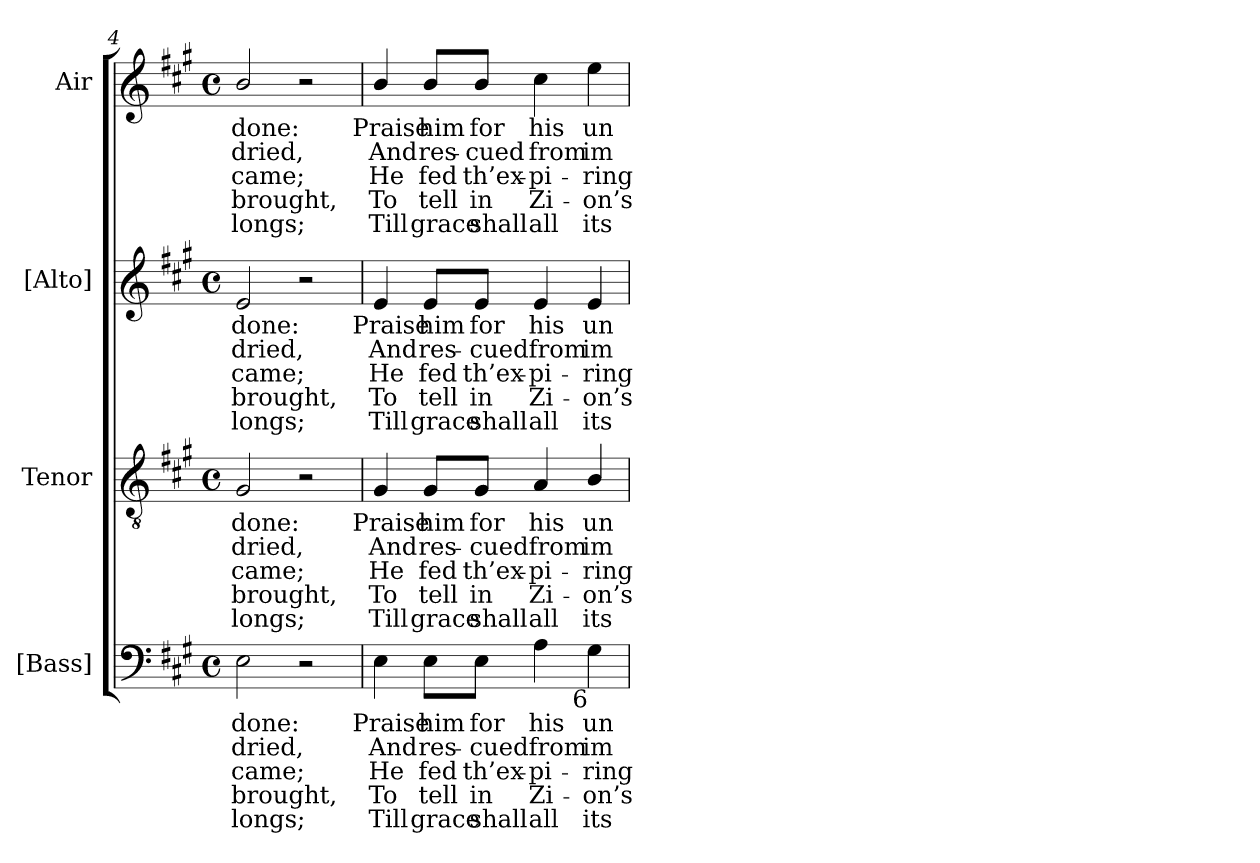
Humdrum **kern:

**kern	**text	**text	**text	**text	**text	**kern	**text	**text	**text	**text	**text	**kern	**text	**text	**text	**text	**text	**kern	**text	**text	**text	**text	**text
*part4	*part4	*part4	*part4	*part4	*part4	*part3	*part3	*part3	*part3	*part3	*part3	*part2	*part2	*part2	*part2	*part2	*part2	*part1	*part1	*part1	*part1	*part1	*part1
*staff4	*staff4	*staff4	*staff4	*staff4	*staff4	*staff3	*staff3	*staff3	*staff3	*staff3	*staff3	*staff2	*staff2	*staff2	*staff2	*staff2	*staff2	*staff1	*staff1	*staff1	*staff1	*staff1	*staff1
*I"[Bass]	*	*	*	*	*	*I"Tenor	*	*	*	*	*	*I"[Alto]	*	*	*	*	*	*I"Air	*	*	*	*	*
*I'B.	*	*	*	*	*	*I'T.	*	*	*	*	*	*I'A.	*	*	*	*	*	*	*	*	*	*	*
*clefF4	*	*	*	*	*	*clefGv2	*	*	*	*	*	*clefG2	*	*	*	*	*	*clefG2	*	*	*	*	*
*	*	*	*	*	*	*ITrd7c12	*	*	*	*	*	*	*	*	*	*	*	*	*	*	*	*	*
*k[f#c#g#]	*	*	*	*	*	*k[f#c#g#]	*	*	*	*	*	*k[f#c#g#]	*	*	*	*	*	*k[f#c#g#]	*	*	*	*	*
*A:	*	*	*	*	*	*A:	*	*	*	*	*	*A:	*	*	*	*	*	*A:	*	*	*	*	*
*M4/4	*	*	*	*	*	*M4/4	*	*	*	*	*	*M4/4	*	*	*	*	*	*M4/4	*	*	*	*	*
*met(c)	*	*	*	*	*	*met(c)	*	*	*	*	*	*met(c)	*	*	*	*	*	*met(c)	*	*	*	*	*
=4	=4	=4	=4	=4	=4	=4	=4	=4	=4	=4	=4	=4	=4	=4	=4	=4	=4	=4	=4	=4	=4	=4	=4
!	!LO:LY:b:color=#000000	!LO:LY:b:color=#000000	!LO:LY:b:color=#000000	!LO:LY:b:color=#000000	!LO:LY:b:color=#000000	!	!	!	!	!	!	!	!	!	!	!	!	!	!	!	!	!	!
!	!	!	!	!	!	!	!LO:LY:b:color=#000000	!LO:LY:b:color=#000000	!LO:LY:b:color=#000000	!LO:LY:b:color=#000000	!LO:LY:b:color=#000000	!	!	!	!	!	!	!	!	!	!	!	!
!	!	!	!	!	!	!	!	!	!	!	!	!	!LO:LY:b:color=#000000	!LO:LY:b:color=#000000	!LO:LY:b:color=#000000	!LO:LY:b:color=#000000	!LO:LY:b:color=#000000	!	!	!	!	!	!
!	!	!	!	!	!	!	!	!	!	!	!	!	!	!	!	!	!	!	!LO:LY:b:color=#000000	!LO:LY:b:color=#000000	!LO:LY:b:color=#000000	!LO:LY:b:color=#000000	!LO:LY:b:color=#000000
2Ei\	done:	dried,	-came;	brought,	longs;	2GG#i/	done:	dried,	-came;	brought,	longs;	2ei/	done:	dried,	-came;	brought,	longs;	2bi/	done:	dried,	-came;	brought,	longs;
2r	.	.	.	.	.	2r	.	.	.	.	.	2r	.	.	.	.	.	2r	.	.	.	.	.
!!LO:PB:g=z
=5	=5	=5	=5	=5	=5	=5	=5	=5	=5	=5	=5	=5	=5	=5	=5	=5	=5	=5	=5	=5	=5	=5	=5
!	!LO:LY:b:color=#000000	!LO:LY:b:color=#000000	!LO:LY:b:color=#000000	!LO:LY:b:color=#000000	!LO:LY:b:color=#000000	!	!	!	!	!	!	!	!	!	!	!	!	!	!	!	!	!	!
!	!	!	!	!	!	!	!LO:LY:b:color=#000000	!LO:LY:b:color=#000000	!LO:LY:b:color=#000000	!LO:LY:b:color=#000000	!LO:LY:b:color=#000000	!	!	!	!	!	!	!	!	!	!	!	!
!	!	!	!	!	!	!	!	!	!	!	!	!	!LO:LY:b:color=#000000	!LO:LY:b:color=#000000	!LO:LY:b:color=#000000	!LO:LY:b:color=#000000	!LO:LY:b:color=#000000	!	!	!	!	!	!
!	!	!	!	!	!	!	!	!	!	!	!	!	!	!	!	!	!	!	!LO:LY:b:color=#000000	!LO:LY:b:color=#000000	!LO:LY:b:color=#000000	!LO:LY:b:color=#000000	!LO:LY:b:color=#000000
4Ei\	Praise	And	He	To	Till	4GG#i/	Praise	And	He	To	Till	4ei/	Praise	And	He	To	Till	4bi/	Praise	And	He	To	Till
!	!LO:LY:b:color=#000000	!LO:LY:b:color=#000000	!LO:LY:b:color=#000000	!LO:LY:b:color=#000000	!LO:LY:b:color=#000000	!	!	!	!	!	!	!	!	!	!	!	!	!	!	!	!	!	!
!	!	!	!	!	!	!	!LO:LY:b:color=#000000	!LO:LY:b:color=#000000	!LO:LY:b:color=#000000	!LO:LY:b:color=#000000	!LO:LY:b:color=#000000	!	!	!	!	!	!	!	!	!	!	!	!
!	!	!	!	!	!	!	!	!	!	!	!	!	!LO:LY:b:color=#000000	!LO:LY:b:color=#000000	!LO:LY:b:color=#000000	!LO:LY:b:color=#000000	!LO:LY:b:color=#000000	!	!	!	!	!	!
!	!	!	!	!	!	!	!	!	!	!	!	!	!	!	!	!	!	!	!LO:LY:b:color=#000000	!LO:LY:b:color=#000000	!LO:LY:b:color=#000000	!LO:LY:b:color=#000000	!LO:LY:b:color=#000000
8Ei\L	him	res-	fed	tell	grace	8GG#i/L	him	res-	fed	tell	grace	8ei/L	him	res-	fed	tell	grace	8bi/L	him	res-	fed	tell	grace
!	!LO:LY:b:color=#000000	!LO:LY:b:color=#000000	!LO:LY:b:color=#000000	!LO:LY:b:color=#000000	!LO:LY:b:color=#000000	!	!	!	!	!	!	!	!	!	!	!	!	!	!	!	!	!	!
!	!	!	!	!	!	!	!LO:LY:b:color=#000000	!LO:LY:b:color=#000000	!LO:LY:b:color=#000000	!LO:LY:b:color=#000000	!LO:LY:b:color=#000000	!	!	!	!	!	!	!	!	!	!	!	!
!	!	!	!	!	!	!	!	!	!	!	!	!	!LO:LY:b:color=#000000	!LO:LY:b:color=#000000	!LO:LY:b:color=#000000	!LO:LY:b:color=#000000	!LO:LY:b:color=#000000	!	!	!	!	!	!
!	!	!	!	!	!	!	!	!	!	!	!	!	!	!	!	!	!	!	!LO:LY:b:color=#000000	!LO:LY:b:color=#000000	!LO:LY:b:color=#000000	!LO:LY:b:color=#000000	!LO:LY:b:color=#000000
8Ei\J	for	-cued	th’ex-	-in	shall	8GG#i/J	for	-cued	th’ex-	-in	shall	8ei/J	for	-cued	th’ex-	-in	shall	8bi/J	for	-cued	th’ex-	-in	shall
!	!LO:LY:b:color=#000000	!LO:LY:b:color=#000000	!LO:LY:b:color=#000000	!LO:LY:b:color=#000000	!LO:LY:b:color=#000000	!	!	!	!	!	!	!	!	!	!	!	!	!	!	!	!	!	!
!	!	!	!	!	!	!	!LO:LY:b:color=#000000	!LO:LY:b:color=#000000	!LO:LY:b:color=#000000	!LO:LY:b:color=#000000	!LO:LY:b:color=#000000	!	!	!	!	!	!	!	!	!	!	!	!
!	!	!	!	!	!	!	!	!	!	!	!	!	!LO:LY:b:color=#000000	!LO:LY:b:color=#000000	!LO:LY:b:color=#000000	!LO:LY:b:color=#000000	!LO:LY:b:color=#000000	!	!	!	!	!	!
!	!	!	!	!	!	!	!	!	!	!	!	!	!	!	!	!	!	!	!LO:LY:b:color=#000000	!LO:LY:b:color=#000000	!LO:LY:b:color=#000000	!LO:LY:b:color=#000000	!LO:LY:b:color=#000000
4Ai\	his	from	pi-	-Zi-	-all	4AAi/	his	from	pi-	-Zi-	-all	4ei/	his	from	pi-	-Zi-	-all	4cc#i\	his	from	pi-	-Zi-	-all
!	!LO:LY:b:color=#000000	!LO:LY:b:color=#000000	!LO:LY:b:color=#000000	!LO:LY:b:color=#000000	!LO:LY:b:color=#000000	!	!	!	!	!	!	!	!	!	!	!	!	!	!	!	!	!	!
!	!	!	!	!	!	!	!LO:LY:b:color=#000000	!LO:LY:b:color=#000000	!LO:LY:b:color=#000000	!LO:LY:b:color=#000000	!LO:LY:b:color=#000000	!	!	!	!	!	!	!	!	!	!	!	!
!	!	!	!	!	!	!	!	!	!	!	!	!	!LO:LY:b:color=#000000	!LO:LY:b:color=#000000	!LO:LY:b:color=#000000	!LO:LY:b:color=#000000	!LO:LY:b:color=#000000	!	!	!	!	!	!
!LO:TX:b:rj:t=6	!	!	!	!	!	!	!	!	!	!	!	!	!	!	!	!	!	!	!	!	!	!	!
!	!	!	!	!	!	!	!	!	!	!	!	!	!	!	!	!	!	!	!LO:LY:b:color=#000000	!LO:LY:b:color=#000000	!LO:LY:b:color=#000000	!LO:LY:b:color=#000000	!LO:LY:b:color=#000000
4G#i\	un-	im-	ring	on’s	its	4BBi/	un-	im-	ring	on’s	its	4ei/	un-	im-	ring	on’s	its	4eei\	un-	im-	ring	on’s	its
=	=	=	=	=	=	=	=	=	=	=	=	=	=	=	=	=	=	=	=	=	=	=	=
*-	*-	*-	*-	*-	*-	*-	*-	*-	*-	*-	*-	*-	*-	*-	*-	*-	*-	*-	*-	*-	*-	*-	*-
